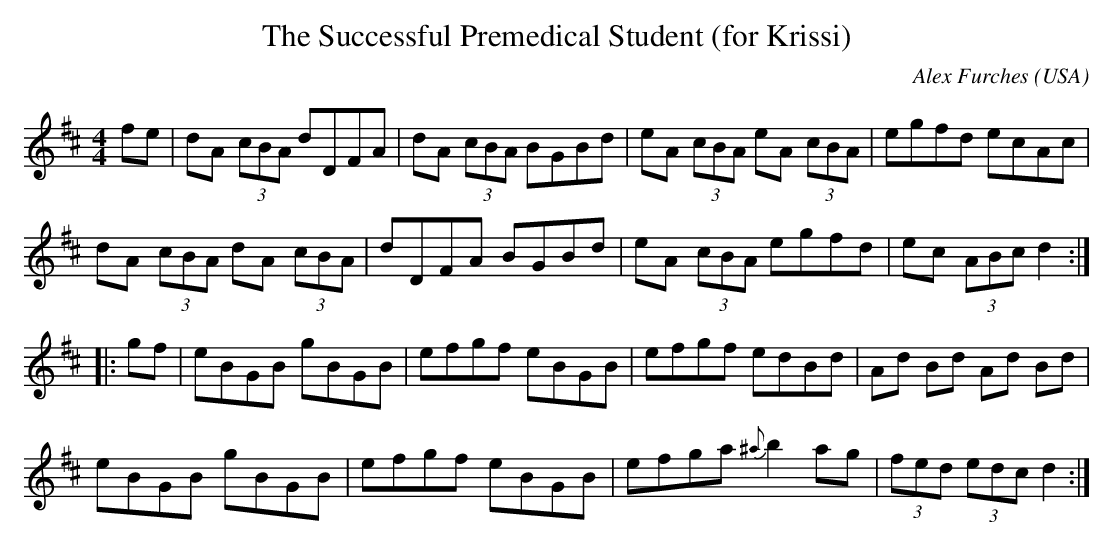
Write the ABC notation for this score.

X:1
T:The Successful Premedical Student (for Krissi)
C:Alex Furches
M:4/4
O:USA
K:D major
fe|\
dA (3cBA dDFA|dA (3cBA BGBd|\
eA (3cBA eA (3cBA|egfd ecAc|
dA (3cBA dA (3cBA|dDFA BGBd|\
eA (3cBA egfd|ec (3ABc d2::
gf|\
eBGB gBGB|efgf eBGB|\
efgf edBd|Ad Bd Ad Bd|
eBGB gBGB|efgf eBGB|\
efga {^a}b2 ag|(3fed (3edc d2:|
